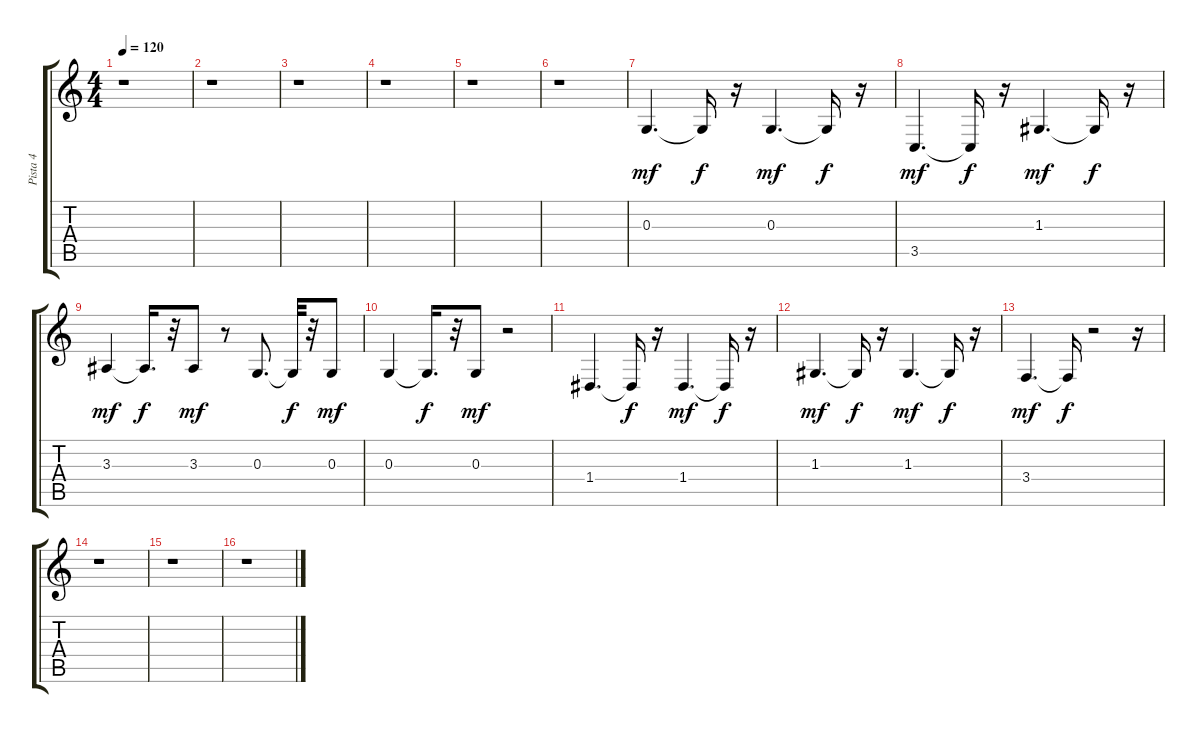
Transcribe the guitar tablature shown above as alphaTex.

\track ("Pista 4" "Pista 4") {instrument cello}
\staff {score tabs}
\tuning (E4 B3 G3 D3 A2 E2) {hide}
\ts (4 4)
\tempo 120
\clef g2
\ks c
r.1{dy f} |
r.1 |
r.1 |
r.1 |
r.1 |
r.1 |
0.3.4{d dy mf} 0.3{t}.16{dy f} r.16 0.3.4{d dy mf} 0.3{t}.16{dy f} r.16 |
3.5.4{d dy mf} 3.5{t}.16{dy f} r.16 1.3.4{d dy mf} 1.3{t}.16{dy f} r.16 |
3.3.4{dy mf} 3.3{t}.16{d dy f} r.32 3.3.8{dy mf} r.8 0.3.8{d} 0.3{t}.32{dy f} r.32 0.3.8{dy mf} |
0.3.4 0.3{t}.16{d dy f} r.32 0.3.8{dy mf} r.2 |
1.4.4{d} 1.4{t}.16{dy f} r.16 1.4.4{d dy mf} 1.4{t}.16{dy f} r.16 |
1.3.4{d dy mf} 1.3{t}.16{dy f} r.16 1.3.4{d dy mf} 1.3{t}.16{dy f} r.16 |
3.4.4{d dy mf} 3.4{t}.16{dy f} r.2 r.16 |
r.1 |
r.1 |
r.1
